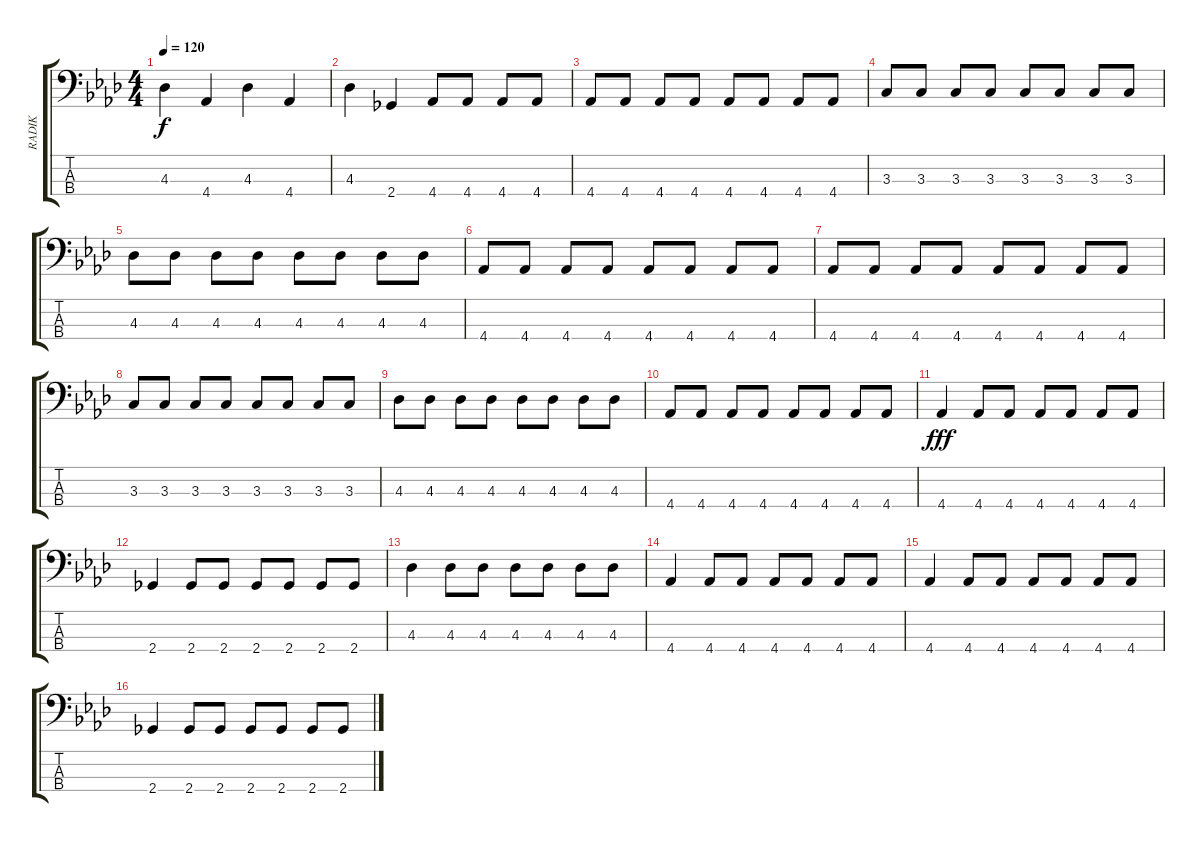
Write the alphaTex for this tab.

\track ("RADIK" "RADIK") {instrument electricbasspick}
\staff {score tabs}
\tuning (G2 D2 A1 E1) {hide}
\ts (4 4)
\tempo 120
\clef f4
\ks ab
4.3.4{dy f} 4.4.4 4.3.4 4.4.4 |
4.3.4 2.4.4 4.4.8 4.4.8 4.4.8 4.4.8 |
4.4.8 4.4.8 4.4.8 4.4.8 4.4.8 4.4.8 4.4.8 4.4.8 |
3.3.8 3.3.8 3.3.8 3.3.8 3.3.8 3.3.8 3.3.8 3.3.8 |
4.3.8 4.3.8 4.3.8 4.3.8 4.3.8 4.3.8 4.3.8 4.3.8 |
4.4.8 4.4.8 4.4.8 4.4.8 4.4.8 4.4.8 4.4.8 4.4.8 |
4.4.8 4.4.8 4.4.8 4.4.8 4.4.8 4.4.8 4.4.8 4.4.8 |
3.3.8 3.3.8 3.3.8 3.3.8 3.3.8 3.3.8 3.3.8 3.3.8 |
4.3.8 4.3.8 4.3.8 4.3.8 4.3.8 4.3.8 4.3.8 4.3.8 |
4.4.8 4.4.8 4.4.8 4.4.8 4.4.8 4.4.8 4.4.8 4.4.8 |
4.4.4{dy fff} 4.4.8 4.4.8 4.4.8 4.4.8 4.4.8 4.4.8 |
2.4.4 2.4.8 2.4.8 2.4.8 2.4.8 2.4.8 2.4.8 |
4.3.4 4.3.8 4.3.8 4.3.8 4.3.8 4.3.8 4.3.8 |
4.4.4 4.4.8 4.4.8 4.4.8 4.4.8 4.4.8 4.4.8 |
4.4.4 4.4.8 4.4.8 4.4.8 4.4.8 4.4.8 4.4.8 |
2.4.4 2.4.8 2.4.8 2.4.8 2.4.8 2.4.8 2.4.8
